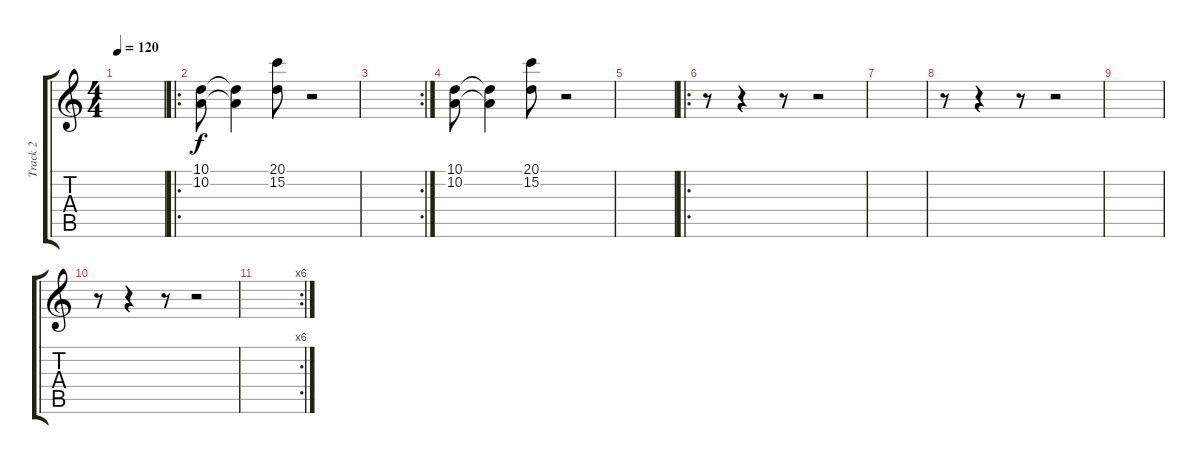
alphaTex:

\track ("Track 2" "Track 2") {instrument flute}
\staff {score tabs}
\tuning (E4 B3 G3 D3 A2 E2) {hide}
\ts (4 4)
\tempo 120
\clef g2
\ks c
|
\ro
(10.1 10.2).8 (10.1{t} 10.2{t}).4 (20.1 15.2).8 r.2 |
\rc 2
|
(10.1 10.2).8 (10.1{t} 10.2{t}).4 (20.1 15.2).8 r.2 |
|
\ro
r.8 r.4 r.8 r.2 |
|
r.8 r.4 r.8 r.2 |
|
r.8 r.4 r.8 r.2 |
\rc 6
